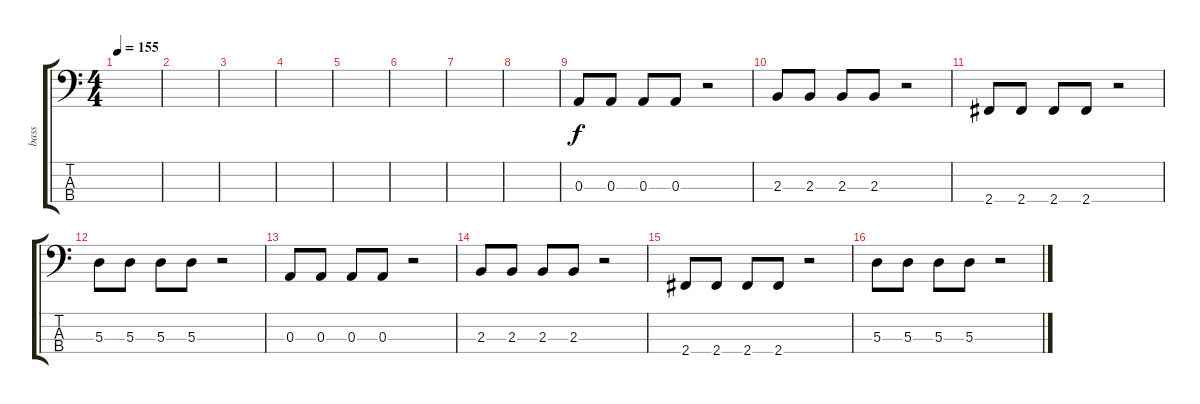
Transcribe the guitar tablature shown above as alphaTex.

\track ("bass" "bass") {instrument electricbassfinger}
\staff {score tabs}
\tuning (G2 D2 A1 E1) {hide}
\ts (4 4)
\tempo 155
\clef f4
\ks c
|
|
|
|
|
|
|
|
0.3.8 0.3.8 0.3.8 0.3.8 r.2 |
2.3.8 2.3.8 2.3.8 2.3.8 r.2 |
2.4.8 2.4.8 2.4.8 2.4.8 r.2 |
5.3.8 5.3.8 5.3.8 5.3.8 r.2 |
0.3.8 0.3.8 0.3.8 0.3.8 r.2 |
2.3.8 2.3.8 2.3.8 2.3.8 r.2 |
2.4.8 2.4.8 2.4.8 2.4.8 r.2 |
5.3.8 5.3.8 5.3.8 5.3.8 r.2
